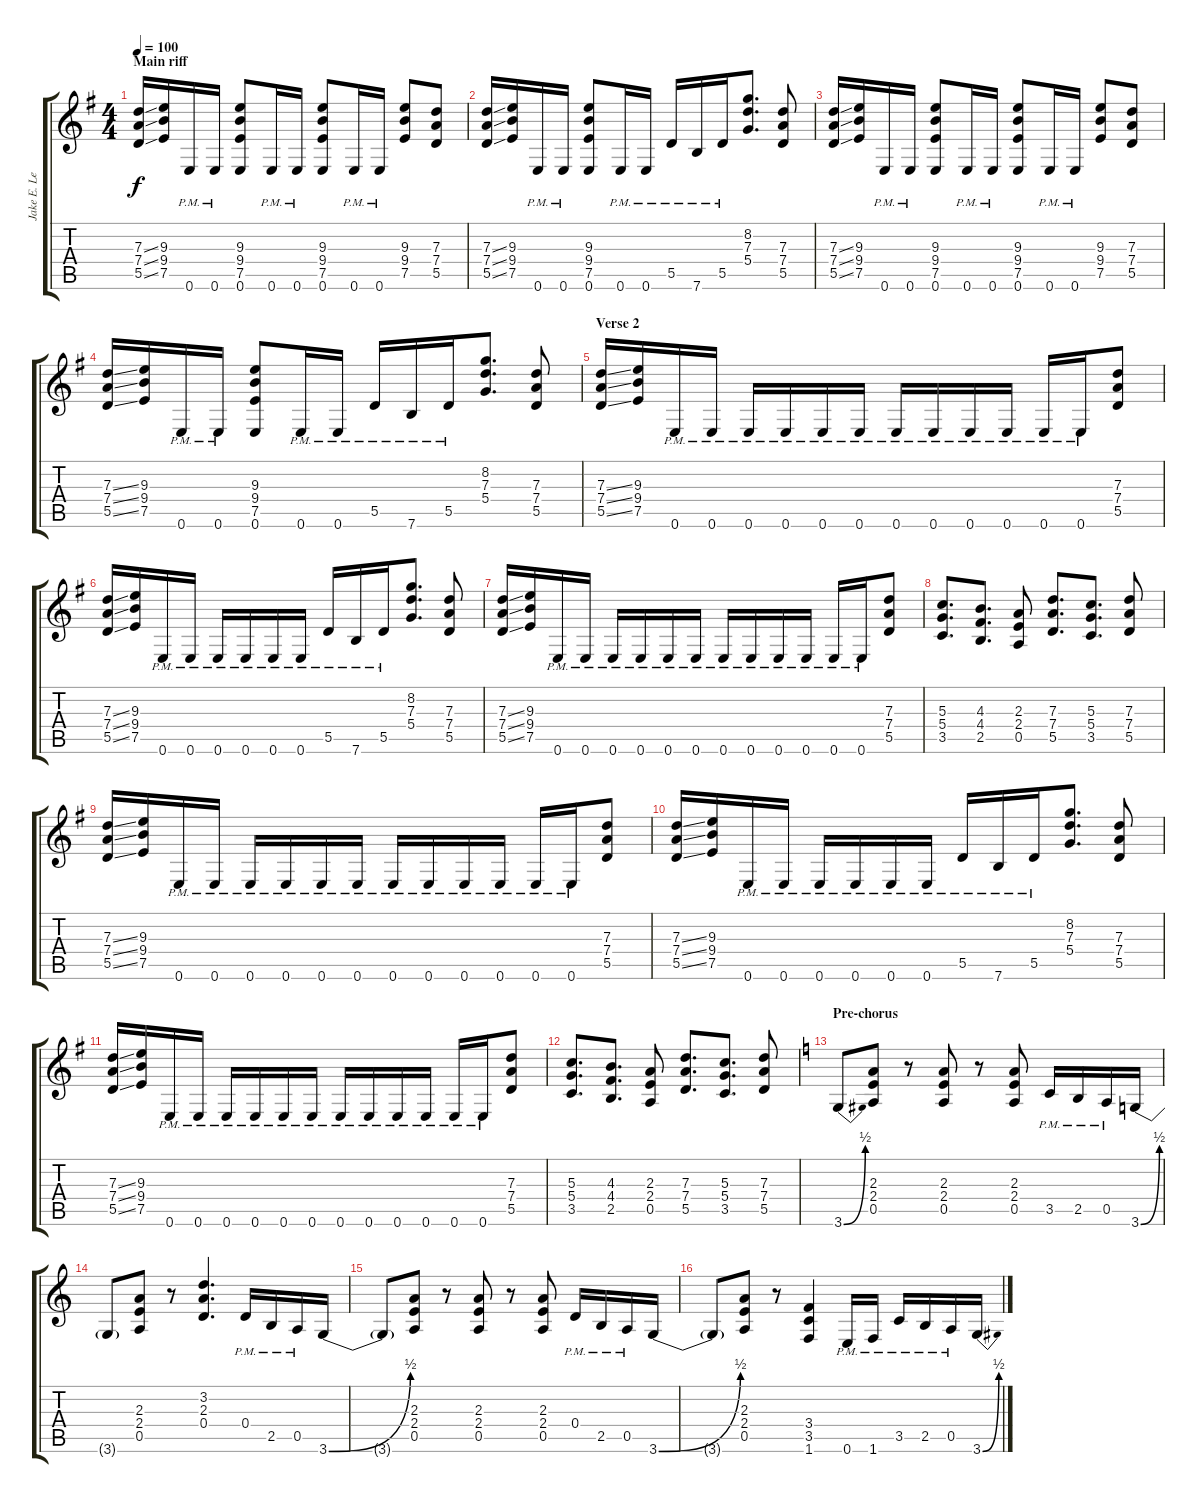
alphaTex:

\track ("Jake E. Lee" "Jake E. Le") {instrument distortionguitar}
\staff {score tabs}
\tuning (E4 B3 G3 D3 A2 E2) {hide}
\ts (4 4)
\section ("" "Main riff")
\tempo 100
\clef g2
\ks eminor
(7.3{ss} 7.4{ss} 5.5{ss}).16{dy f} (9.3 9.4 7.5).16 0.6{pm}.16 0.6{pm}.16 (9.3 9.4 7.5 0.6).8 0.6{pm}.16 0.6{pm}.16 (9.3 9.4 7.5 0.6).8 0.6{pm}.16 0.6{pm}.16 (9.3 9.4 7.5).8 (7.3 7.4 5.5).8 |
(7.3{ss} 7.4{ss} 5.5{ss}).16 (9.3 9.4 7.5).16 0.6{pm}.16 0.6{pm}.16 (9.3 9.4 7.5 0.6).8 0.6{pm}.16 0.6{pm}.16 5.5{pm}.16 7.6{pm}.16 5.5{pm}.16 (8.2 7.3 5.4).8{d} (7.3 7.4 5.5).8 |
(7.3{ss} 7.4{ss} 5.5{ss}).16 (9.3 9.4 7.5).16 0.6{pm}.16 0.6{pm}.16 (9.3 9.4 7.5 0.6).8 0.6{pm}.16 0.6{pm}.16 (9.3 9.4 7.5 0.6).8 0.6{pm}.16 0.6{pm}.16 (9.3 9.4 7.5).8 (7.3 7.4 5.5).8 |
(7.3{ss} 7.4{ss} 5.5{ss}).16 (9.3 9.4 7.5).16 0.6{pm}.16 0.6{pm}.16 (9.3 9.4 7.5 0.6).8 0.6{pm}.16 0.6{pm}.16 5.5{pm}.16 7.6{pm}.16 5.5{pm}.16 (8.2 7.3 5.4).8{d} (7.3 7.4 5.5).8 |
\section ("" "Verse 2")
(7.3{ss} 7.4{ss} 5.5{ss}).16 (9.3 9.4 7.5).16 0.6{pm}.16 0.6{pm}.16 0.6{pm}.16 0.6{pm}.16 0.6{pm}.16 0.6{pm}.16 0.6{pm}.16 0.6{pm}.16 0.6{pm}.16 0.6{pm}.16 0.6{pm}.16 0.6{pm}.16 (7.3 7.4 5.5).8 |
(7.3{ss} 7.4{ss} 5.5{ss}).16 (9.3 9.4 7.5).16 0.6{pm}.16 0.6{pm}.16 0.6{pm}.16 0.6{pm}.16 0.6{pm}.16 0.6{pm}.16 5.5{pm}.16 7.6{pm}.16 5.5{pm}.16 (8.2 7.3 5.4).8{d} (7.3 7.4 5.5).8 |
(7.3{ss} 7.4{ss} 5.5{ss}).16 (9.3 9.4 7.5).16 0.6{pm}.16 0.6{pm}.16 0.6{pm}.16 0.6{pm}.16 0.6{pm}.16 0.6{pm}.16 0.6{pm}.16 0.6{pm}.16 0.6{pm}.16 0.6{pm}.16 0.6{pm}.16 0.6{pm}.16 (7.3 7.4 5.5).8 |
(5.3 5.4 3.5).8{d} (4.3 4.4 2.5).8{d} (2.3 2.4 0.5).8 (7.3 7.4 5.5).8{d} (5.3 5.4 3.5).8{d} (7.3 7.4 5.5).8 |
(7.3{ss} 7.4{ss} 5.5{ss}).16 (9.3 9.4 7.5).16 0.6{pm}.16 0.6{pm}.16 0.6{pm}.16 0.6{pm}.16 0.6{pm}.16 0.6{pm}.16 0.6{pm}.16 0.6{pm}.16 0.6{pm}.16 0.6{pm}.16 0.6{pm}.16 0.6{pm}.16 (7.3 7.4 5.5).8 |
(7.3{ss} 7.4{ss} 5.5{ss}).16 (9.3 9.4 7.5).16 0.6{pm}.16 0.6{pm}.16 0.6{pm}.16 0.6{pm}.16 0.6{pm}.16 0.6{pm}.16 5.5{pm}.16 7.6{pm}.16 5.5{pm}.16 (8.2 7.3 5.4).8{d} (7.3 7.4 5.5).8 |
(7.3{ss} 7.4{ss} 5.5{ss}).16 (9.3 9.4 7.5).16 0.6{pm}.16 0.6{pm}.16 0.6{pm}.16 0.6{pm}.16 0.6{pm}.16 0.6{pm}.16 0.6{pm}.16 0.6{pm}.16 0.6{pm}.16 0.6{pm}.16 0.6{pm}.16 0.6{pm}.16 (7.3 7.4 5.5).8 |
(5.3 5.4 3.5).8{d} (4.3 4.4 2.5).8{d} (2.3 2.4 0.5).8 (7.3 7.4 5.5).8{d} (5.3 5.4 3.5).8{d} (7.3 7.4 5.5).8 |
\section ("" "Pre-chorus")
\ks aminor
3.6{be (bend 0 0 60 2)}.8 (2.3 2.4 0.5).8 r.8 (2.3 2.4 0.5).8 r.8 (2.3 2.4 0.5).8 3.5{pm}.16 2.5{pm}.16 0.5{pm}.16 3.6{be (bend 0 0 60 2)}.16 |
3.6{t}.8 (2.3 2.4 0.5).8 r.8 (3.2 2.3 0.4).4{d} 0.4{pm}.16 2.5{pm}.16 0.5{pm}.16 3.6{be (bend 0 0 60 2)}.16 |
3.6{t}.8 (2.3 2.4 0.5).8 r.8 (2.3 2.4 0.5).8 r.8 (2.3 2.4 0.5).8 0.4{pm}.16 2.5{pm}.16 0.5{pm}.16 3.6{be (bend 0 0 60 2)}.16 |
3.6{t}.8 (2.3 2.4 0.5).8 r.8 (3.4 3.5 1.6).4 0.6{pm}.16 1.6{pm}.16 3.5{pm}.16 2.5{pm}.16 0.5{pm}.16 3.6{be (bend 0 0 60 2)}.16
